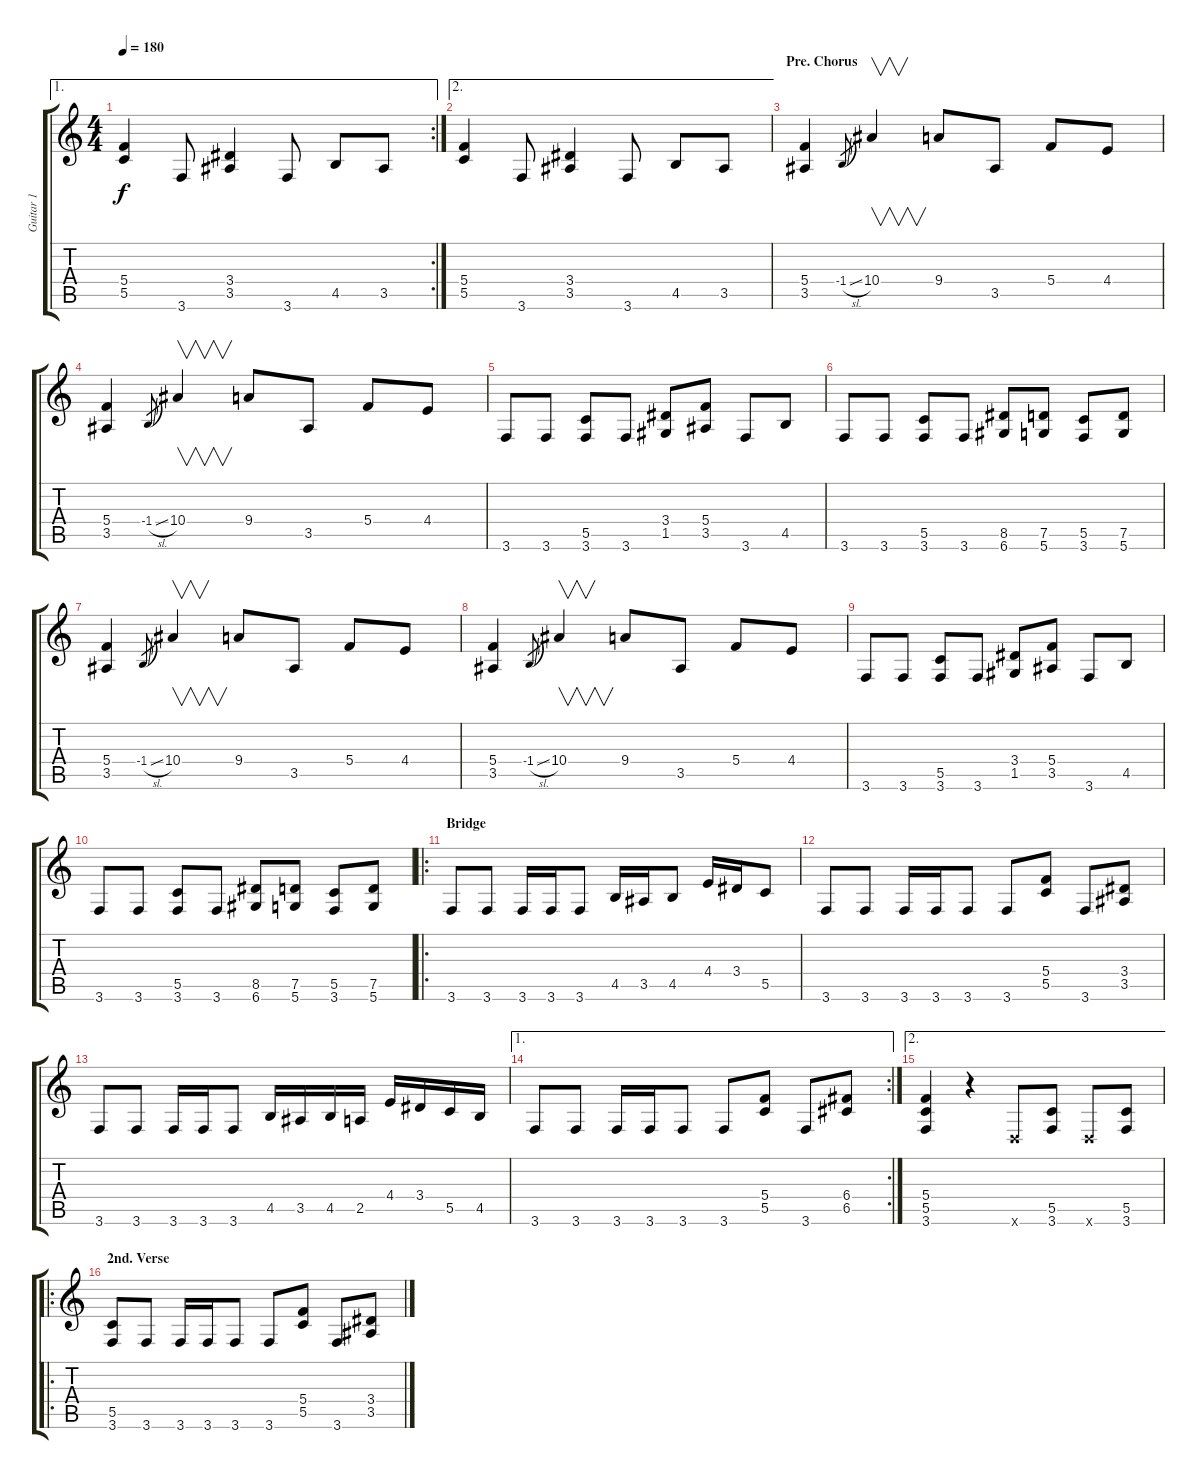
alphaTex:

\track ("Guitar 1" "Guitar 1") {instrument distortionguitar}
\staff {score tabs}
\tuning (D4 A3 F3 C3 G2 D2) {hide}
\ae 1
\rc 2
\ts (4 4)
\tempo 180
\clef g2
\ks c
(5.4 5.5).4{dy f} 3.6.8 (3.4 3.5).4 3.6.8 4.5.8 3.5.8 |
\ae 2
(5.4 5.5).4 3.6.8 (3.4 3.5).4 3.6.8 4.5.8 3.5.8 |
\section ("" "Pre. Chorus")
(5.4 3.5).4 -1.4{sl}.8{gr} 10.4.4{v} 9.4.8 3.5.8 5.4.8 4.4.8 |
(5.4 3.5).4 -1.4{sl}.8{gr} 10.4.4{v} 9.4.8 3.5.8 5.4.8 4.4.8 |
3.6.8 3.6.8 (5.5 3.6).8 3.6.8 (3.4 1.5).8 (5.4 3.5).8 3.6.8 4.5.8 |
3.6.8 3.6.8 (5.5 3.6).8 3.6.8 (8.5 6.6).8 (7.5 5.6).8 (5.5 3.6).8 (7.5 5.6).8 |
(5.4 3.5).4 -1.4{sl}.8{gr} 10.4.4{v} 9.4.8 3.5.8 5.4.8 4.4.8 |
(5.4 3.5).4 -1.4{sl}.8{gr} 10.4.4{v} 9.4.8 3.5.8 5.4.8 4.4.8 |
3.6.8 3.6.8 (5.5 3.6).8 3.6.8 (3.4 1.5).8 (5.4 3.5).8 3.6.8 4.5.8 |
3.6.8 3.6.8 (5.5 3.6).8 3.6.8 (8.5 6.6).8 (7.5 5.6).8 (5.5 3.6).8 (7.5 5.6).8 |
\ro
\section ("" "Bridge")
3.6.8 3.6.8 3.6.16 3.6.16 3.6.8 4.5.16 3.5.16 4.5.8 4.4.16 3.4.16 5.5.8 |
3.6.8 3.6.8 3.6.16 3.6.16 3.6.8 3.6.8 (5.4 5.5).8 3.6.8 (3.4 3.5).8 |
3.6.8 3.6.8 3.6.16 3.6.16 3.6.8 4.5.16 3.5.16 4.5.16 2.5.16 4.4.16 3.4.16 5.5.16 4.5.16 |
\ae 1
\rc 2
3.6.8 3.6.8 3.6.16 3.6.16 3.6.8 3.6.8 (5.4 5.5).8 3.6.8 (6.4 6.5).8 |
\ae 2
(5.4 5.5 3.6).4 r.4 0.6{x}.8 (5.5 3.6).8 0.6{x}.8 (5.5 3.6).8 |
\ro
\section ("" "2nd. Verse")
(5.5 3.6).8 3.6.8 3.6.16 3.6.16 3.6.8 3.6.8 (5.4 5.5).8 3.6.8 (3.4 3.5).8
